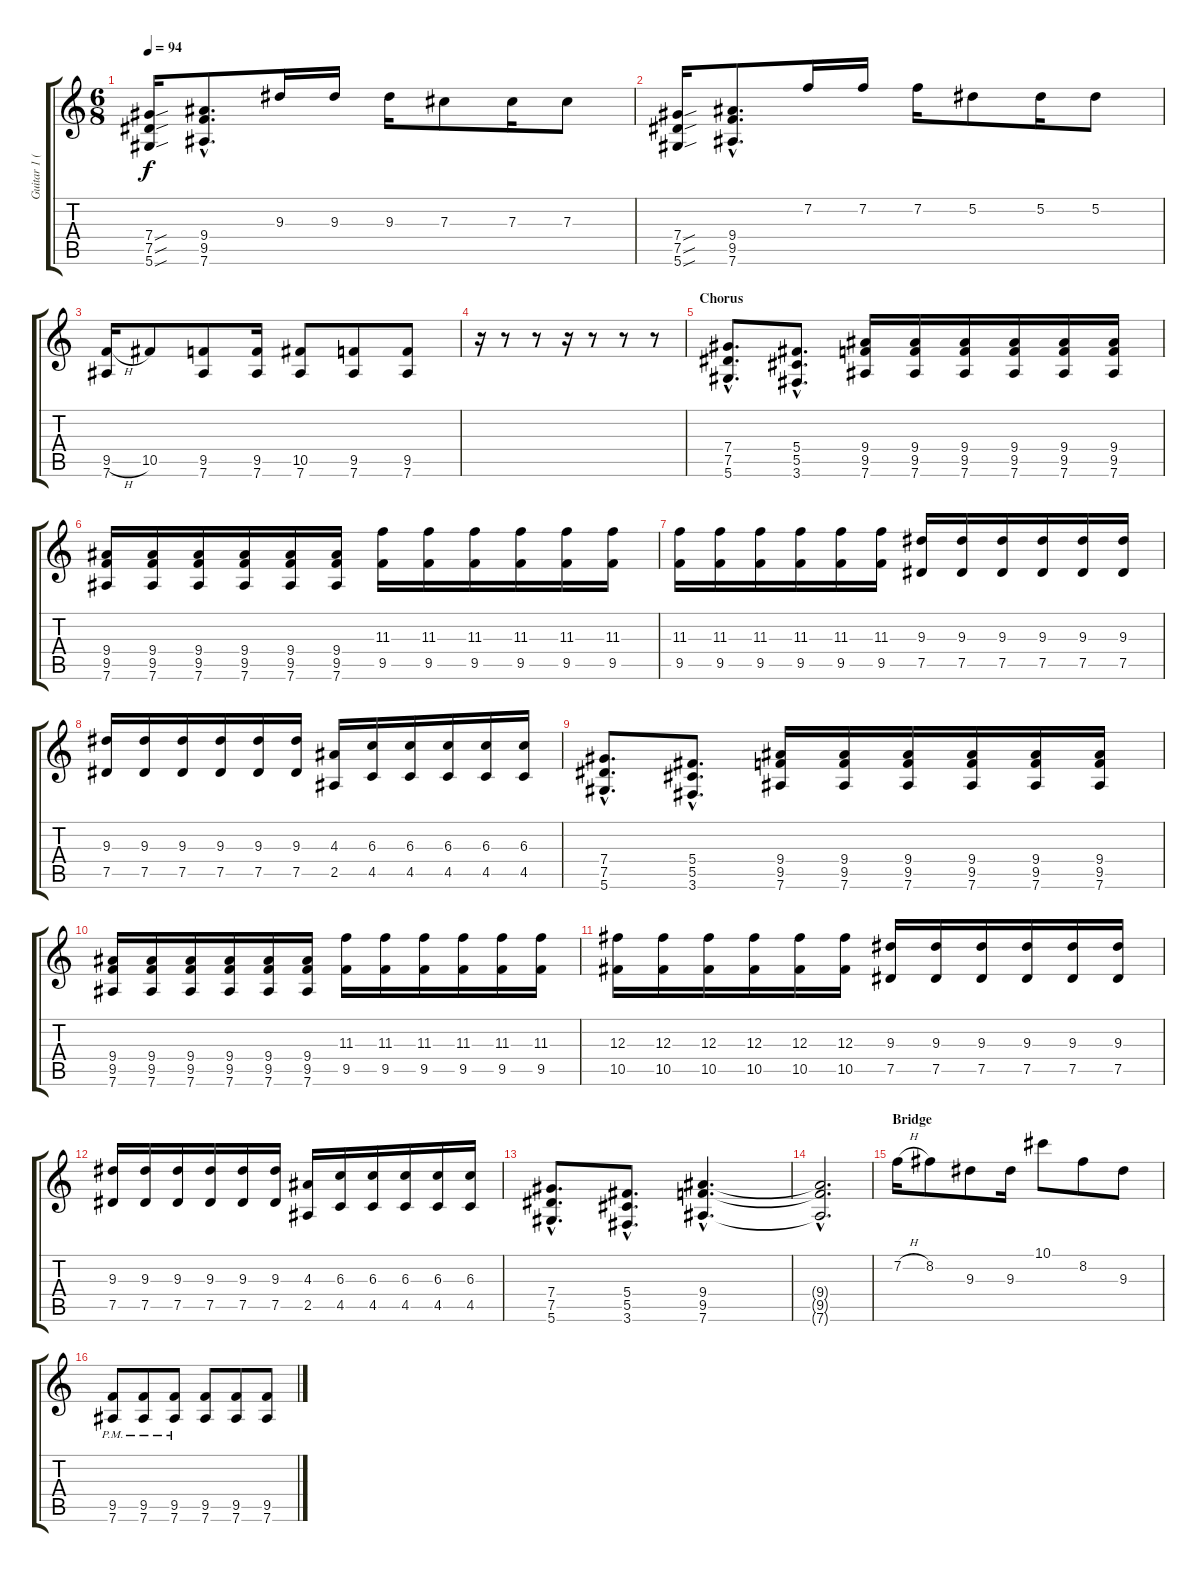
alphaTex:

\track ("Guitar 1 (Jade)" "Guitar 1 (") {instrument distortionguitar}
\staff {score tabs}
\tuning (Eb4 Bb3 Gb3 Db3 Ab2 Eb2) {hide}
\ts (6 8)
\tempo 94
\clef g2
\ks c
(7.4{sou} 7.5{sou} 5.6{sou}).16{dy f} (9.4{hac} 9.5{hac} 7.6{hac}).8{d} 9.3.16 9.3.16 9.3.16 7.3.8 7.3.16 7.3.8 |
(7.4{sou} 7.5{sou} 5.6{sou}).16 (9.4{hac} 9.5{hac} 7.6{hac}).8{d} 7.2.16 7.2.16 7.2.16 5.2.8 5.2.16 5.2.8 |
(9.5{h} 7.6).16 10.5.8 (9.5 7.6).8 (9.5 7.6).16 (10.5 7.6).8 (9.5 7.6).8 (9.5 7.6).8 |
r.16 r.8 r.8 r.16 r.8 r.8 r.8 |
\section ("" "Chorus")
(7.4{hac} 7.5{hac} 5.6{hac}).8{d balance 4} (5.4{hac} 5.5{hac} 3.6{hac}).8{d} (9.4 9.5 7.6).16 (9.4 9.5 7.6).16 (9.4 9.5 7.6).16 (9.4 9.5 7.6).16 (9.4 9.5 7.6).16 (9.4 9.5 7.6).16 |
(9.4 9.5 7.6).16 (9.4 9.5 7.6).16 (9.4 9.5 7.6).16 (9.4 9.5 7.6).16 (9.4 9.5 7.6).16 (9.4 9.5 7.6).16 (11.3 9.5).16 (11.3 9.5).16 (11.3 9.5).16 (11.3 9.5).16 (11.3 9.5).16 (11.3 9.5).16 |
(11.3 9.5).16 (11.3 9.5).16 (11.3 9.5).16 (11.3 9.5).16 (11.3 9.5).16 (11.3 9.5).16 (9.3 7.5).16 (9.3 7.5).16 (9.3 7.5).16 (9.3 7.5).16 (9.3 7.5).16 (9.3 7.5).16 |
(9.3 7.5).16 (9.3 7.5).16 (9.3 7.5).16 (9.3 7.5).16 (9.3 7.5).16 (9.3 7.5).16 (4.3 2.5).16 (6.3 4.5).16 (6.3 4.5).16 (6.3 4.5).16 (6.3 4.5).16 (6.3 4.5).16 |
(7.4{hac} 7.5{hac} 5.6{hac}).8{d} (5.4{hac} 5.5{hac} 3.6{hac}).8{d} (9.4 9.5 7.6).16 (9.4 9.5 7.6).16 (9.4 9.5 7.6).16 (9.4 9.5 7.6).16 (9.4 9.5 7.6).16 (9.4 9.5 7.6).16 |
(9.4 9.5 7.6).16 (9.4 9.5 7.6).16 (9.4 9.5 7.6).16 (9.4 9.5 7.6).16 (9.4 9.5 7.6).16 (9.4 9.5 7.6).16 (11.3 9.5).16 (11.3 9.5).16 (11.3 9.5).16 (11.3 9.5).16 (11.3 9.5).16 (11.3 9.5).16 |
(12.3 10.5).16 (12.3 10.5).16 (12.3 10.5).16 (12.3 10.5).16 (12.3 10.5).16 (12.3 10.5).16 (9.3 7.5).16 (9.3 7.5).16 (9.3 7.5).16 (9.3 7.5).16 (9.3 7.5).16 (9.3 7.5).16 |
(9.3 7.5).16 (9.3 7.5).16 (9.3 7.5).16 (9.3 7.5).16 (9.3 7.5).16 (9.3 7.5).16 (4.3 2.5).16 (6.3 4.5).16 (6.3 4.5).16 (6.3 4.5).16 (6.3 4.5).16 (6.3 4.5).16 |
(7.4{hac} 7.5{hac} 5.6{hac}).8{d} (5.4{hac} 5.5{hac} 3.6{hac}).8{d} (9.4{hac} 9.5{hac} 7.6{hac}).4{d} |
(9.4{hac t} 9.5{hac t} 7.6{hac t}).2{d} |
\section ("" "Bridge")
7.2{h}.16 8.2.8 9.3.8 9.3.16 10.1.8 8.2.8 9.3.8 |
(9.5{pm} 7.6).8 (9.5{pm} 7.6).8 (9.5{pm} 7.6).8 (9.5 7.6).8 (9.5 7.6).8 (9.5 7.6).8
